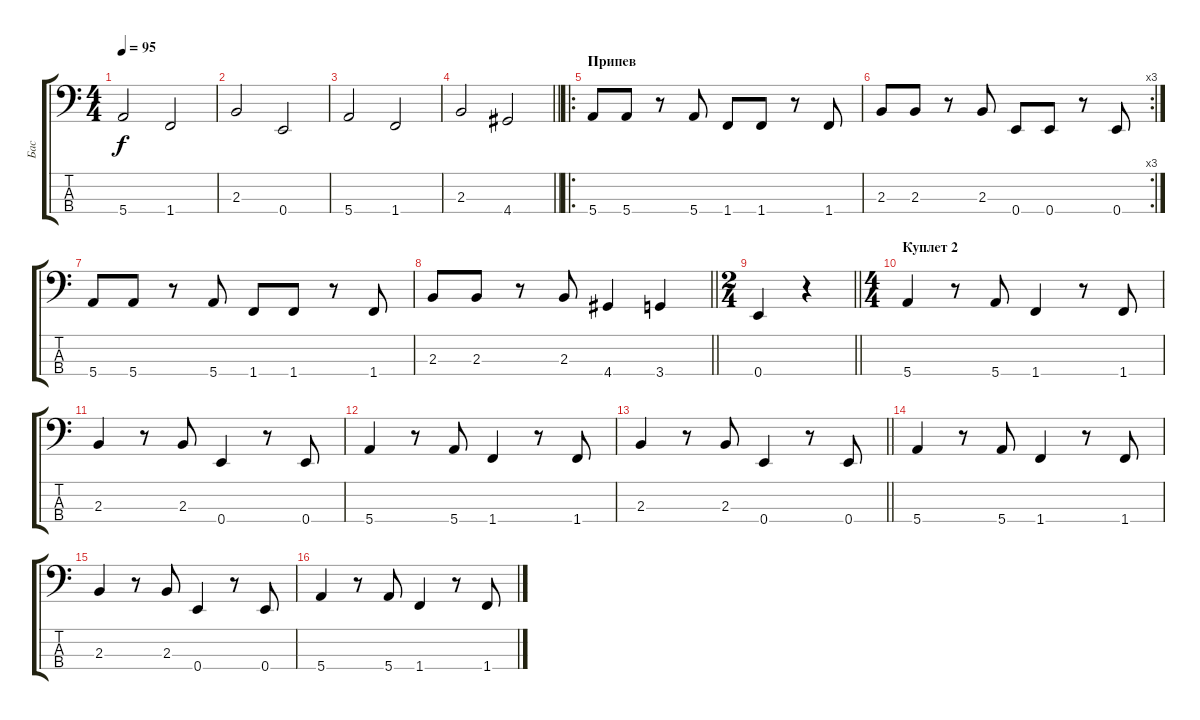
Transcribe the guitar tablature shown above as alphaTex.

\track ("Бас" "Бас") {instrument electricbassfinger}
\staff {score tabs}
\tuning (G2 D2 A1 E1) {hide}
\ts (4 4)
\tempo 95
\clef f4
\ks c
5.4.2{dy f} 1.4.2 |
2.3.2 0.4.2 |
5.4.2 1.4.2 |
\barLineRight lightlight
2.3.2 4.4.2 |
\ro
\section ("" "Припев")
5.4.8 5.4.8 r.8 5.4.8 1.4.8 1.4.8 r.8 1.4.8 |
\rc 3
2.3.8 2.3.8 r.8 2.3.8 0.4.8 0.4.8 r.8 0.4.8 |
5.4.8 5.4.8 r.8 5.4.8 1.4.8 1.4.8 r.8 1.4.8 |
\barLineRight lightlight
2.3.8 2.3.8 r.8 2.3.8 4.4.4 3.4.4 |
\ts (2 4)
\barLineRight lightlight
0.4.4 r.4 |
\ts (4 4)
\section ("" "Куплет 2")
5.4.4 r.8 5.4.8 1.4.4 r.8 1.4.8 |
2.3.4 r.8 2.3.8 0.4.4 r.8 0.4.8 |
5.4.4 r.8 5.4.8 1.4.4 r.8 1.4.8 |
\barLineRight lightlight
2.3.4 r.8 2.3.8 0.4.4 r.8 0.4.8 |
5.4.4 r.8 5.4.8 1.4.4 r.8 1.4.8 |
2.3.4 r.8 2.3.8 0.4.4 r.8 0.4.8 |
5.4.4 r.8 5.4.8 1.4.4 r.8 1.4.8
